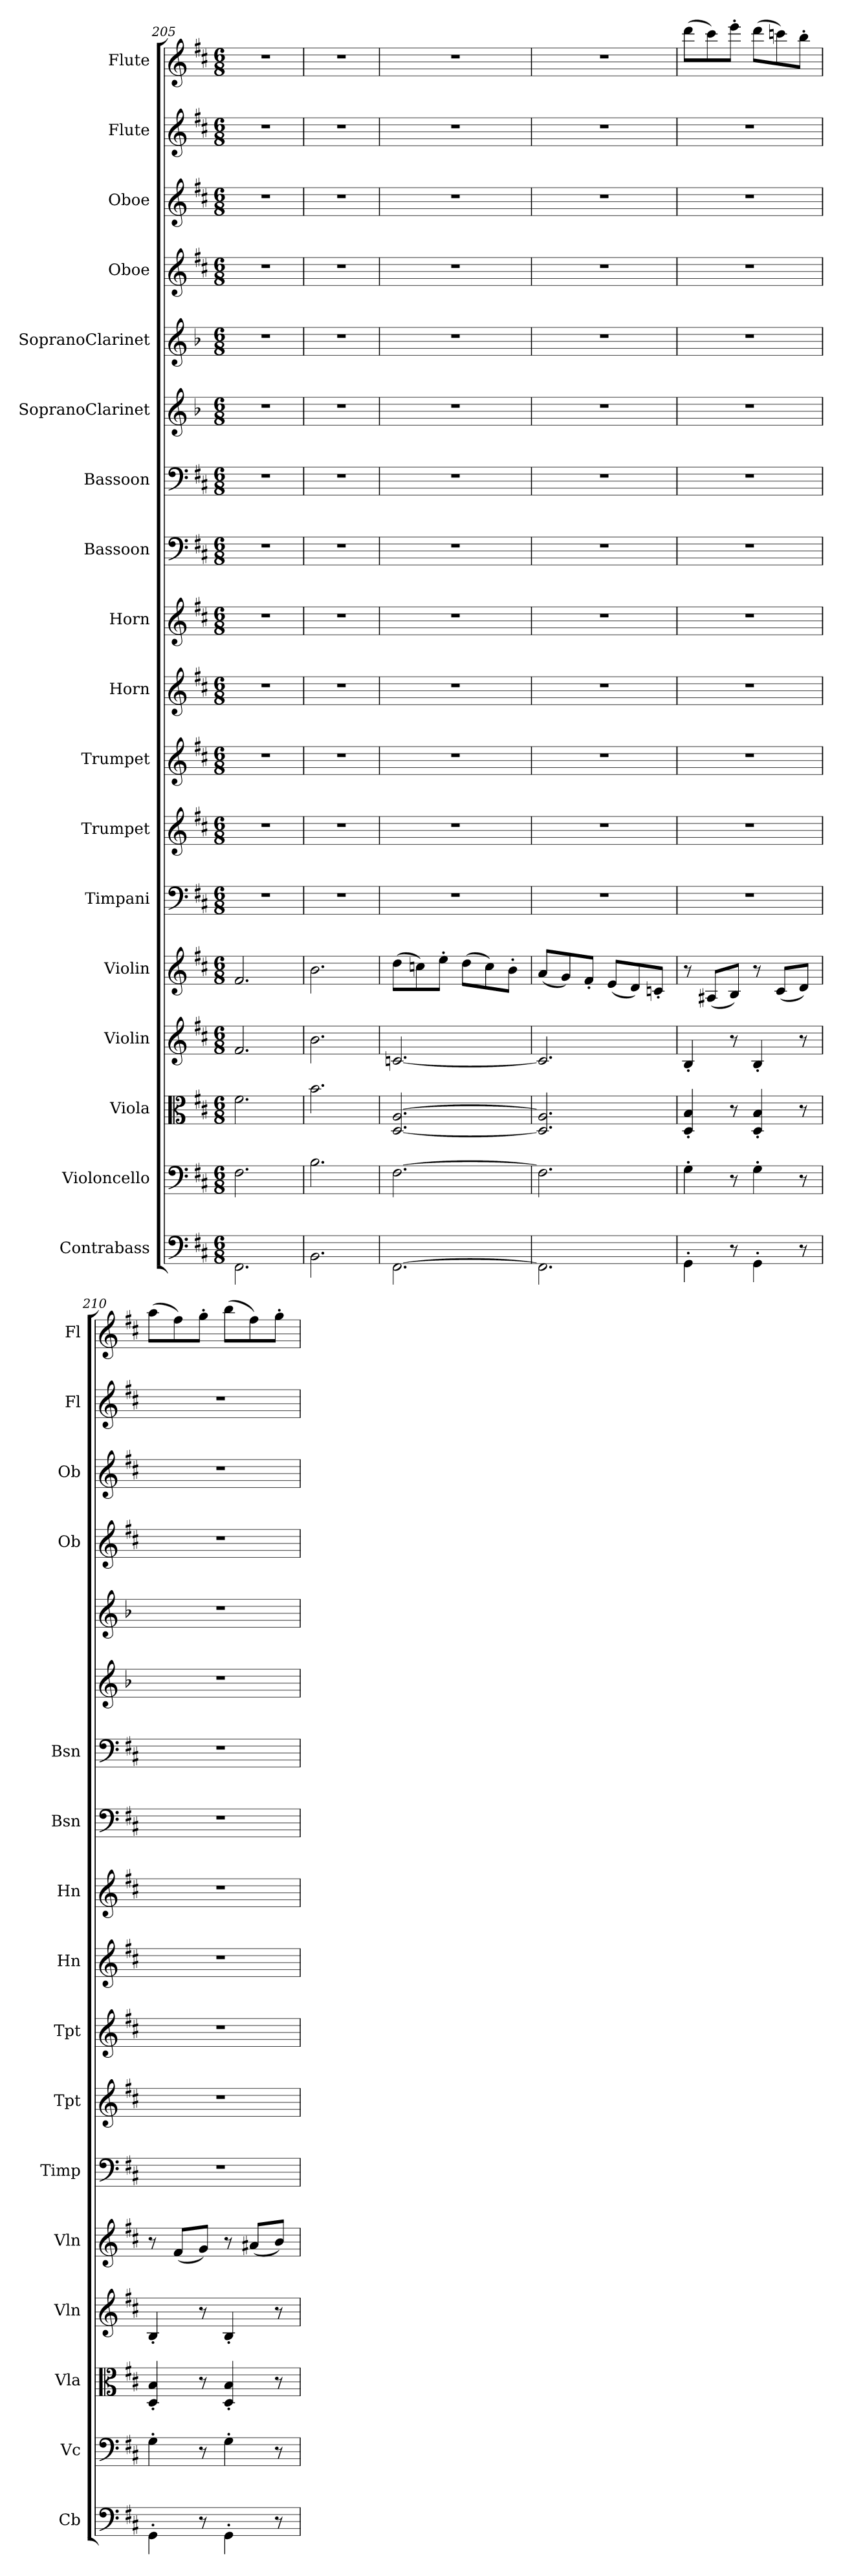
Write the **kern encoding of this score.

**kern	**kern	**kern	**kern	**kern	**kern	**kern	**kern	**kern	**kern	**kern	**kern	**kern	**kern	**kern	**kern	**kern	**kern
*part18	*part17	*part16	*part15	*part14	*part13	*part12	*part11	*part10	*part9	*part8	*part7	*part6	*part5	*part4	*part3	*part2	*part1
*staff18	*staff17	*staff16	*staff15	*staff14	*staff13	*staff12	*staff11	*staff10	*staff9	*staff8	*staff7	*staff6	*staff5	*staff4	*staff3	*staff2	*staff1
*I"Contrabass	*I"Violoncello	*I"Viola	*I"Violin	*I"Violin	*I"Timpani	*I"Trumpet	*I"Trumpet	*I"Horn	*I"Horn	*I"Bassoon	*I"Bassoon	*I"SopranoClarinet	*I"SopranoClarinet	*I"Oboe	*I"Oboe	*I"Flute	*I"Flute
*I'Cb	*I'Vc	*I'Vla	*I'Vln	*I'Vln	*I'Timp	*I'Tpt	*I'Tpt	*I'Hn	*I'Hn	*I'Bsn	*I'Bsn	*	*	*I'Ob	*I'Ob	*I'Fl	*I'Fl
*clefF4	*clefF4	*clefC3	*clefG2	*clefG2	*clefF4	*clefG2	*clefG2	*clefG2	*clefG2	*clefF4	*clefF4	*clefG2	*clefG2	*clefG2	*clefG2	*clefG2	*clefG2
*k[f#c#]	*k[f#c#]	*k[f#c#]	*k[f#c#]	*k[f#c#]	*k[f#c#]	*k[f#c#]	*k[f#c#]	*k[f#c#]	*k[f#c#]	*k[f#c#]	*k[f#c#]	*k[b-]	*k[b-]	*k[f#c#]	*k[f#c#]	*k[f#c#]	*k[f#c#]
*M6/8	*M6/8	*M6/8	*M6/8	*M6/8	*M6/8	*M6/8	*M6/8	*M6/8	*M6/8	*M6/8	*M6/8	*M6/8	*M6/8	*M6/8	*M6/8	*M6/8	*M6/8
=205	=205	=205	=205	=205	=205	=205	=205	=205	=205	=205	=205	=205	=205	=205	=205	=205	=205
2.FF#\	2.F#\	2.f#\	2.f#/	2.f#/	2.r	2.r	2.r	2.r	2.r	2.r	2.r	2.r	2.r	2.r	2.r	2.r	2.r
=206	=206	=206	=206	=206	=206	=206	=206	=206	=206	=206	=206	=206	=206	=206	=206	=206	=206
2.BB\	2.B\	2.b\	2.b\	2.b\	2.r	2.r	2.r	2.r	2.r	2.r	2.r	2.r	2.r	2.r	2.r	2.r	2.r
=207	=207	=207	=207	=207	=207	=207	=207	=207	=207	=207	=207	=207	=207	=207	=207	=207	=207
[2.FF#\	[2.F#\	[2.D/ [2.A/	[2.cn/	(8dd\L	2.r	2.r	2.r	2.r	2.r	2.r	2.r	2.r	2.r	2.r	2.r	2.r	2.r
.	.	.	.	8ccn\)	.	.	.	.	.	.	.	.	.	.	.	.	.
.	.	.	.	8ee'\J	.	.	.	.	.	.	.	.	.	.	.	.	.
.	.	.	.	(8dd\L	.	.	.	.	.	.	.	.	.	.	.	.	.
.	.	.	.	8cc\)	.	.	.	.	.	.	.	.	.	.	.	.	.
.	.	.	.	8b'\J	.	.	.	.	.	.	.	.	.	.	.	.	.
=208	=208	=208	=208	=208	=208	=208	=208	=208	=208	=208	=208	=208	=208	=208	=208	=208	=208
2.FF#\]	2.F#\]	2.D]/ 2.A]/	2.c/]	(8a/L	2.r	2.r	2.r	2.r	2.r	2.r	2.r	2.r	2.r	2.r	2.r	2.r	2.r
.	.	.	.	8g/)	.	.	.	.	.	.	.	.	.	.	.	.	.
.	.	.	.	8f#'/J	.	.	.	.	.	.	.	.	.	.	.	.	.
.	.	.	.	(8e/L	.	.	.	.	.	.	.	.	.	.	.	.	.
.	.	.	.	8d/)	.	.	.	.	.	.	.	.	.	.	.	.	.
.	.	.	.	8cn'/J	.	.	.	.	.	.	.	.	.	.	.	.	.
=209	=209	=209	=209	=209	=209	=209	=209	=209	=209	=209	=209	=209	=209	=209	=209	=209	=209
4GG'\	4G'\	4D'/ 4B'/	4B'/	8r	2.r	2.r	2.r	2.r	2.r	2.r	2.r	2.r	2.r	2.r	2.r	2.r	(8ddd\L
.	.	.	.	(8A#X/L	.	.	.	.	.	.	.	.	.	.	.	.	8ccc#\)
8r	8r	8r	8r	8B/J)	.	.	.	.	.	.	.	.	.	.	.	.	8eee'\J
4GG'\	4G'\	4D'/ 4B'/	4B'/	8r	.	.	.	.	.	.	.	.	.	.	.	.	(8ddd\L
.	.	.	.	(8c#/L	.	.	.	.	.	.	.	.	.	.	.	.	8cccn\)
8r	8r	8r	8r	8d/J)	.	.	.	.	.	.	.	.	.	.	.	.	8bb'\J
=210	=210	=210	=210	=210	=210	=210	=210	=210	=210	=210	=210	=210	=210	=210	=210	=210	=210
4GG'\	4G'\	4D'/ 4B'/	4B'/	8r	2.r	2.r	2.r	2.r	2.r	2.r	2.r	2.r	2.r	2.r	2.r	2.r	(8aa\L
.	.	.	.	(8f#/L	.	.	.	.	.	.	.	.	.	.	.	.	8ff#\)
8r	8r	8r	8r	8g/J)	.	.	.	.	.	.	.	.	.	.	.	.	8gg'\J
4GG'\	4G'\	4D'/ 4B'/	4B'/	8r	.	.	.	.	.	.	.	.	.	.	.	.	(8bb\L
.	.	.	.	(8a#X/L	.	.	.	.	.	.	.	.	.	.	.	.	8ff#\)
8r	8r	8r	8r	8b/J)	.	.	.	.	.	.	.	.	.	.	.	.	8gg'\J
=	=	=	=	=	=	=	=	=	=	=	=	=	=	=	=	=	=
*-	*-	*-	*-	*-	*-	*-	*-	*-	*-	*-	*-	*-	*-	*-	*-	*-	*-
